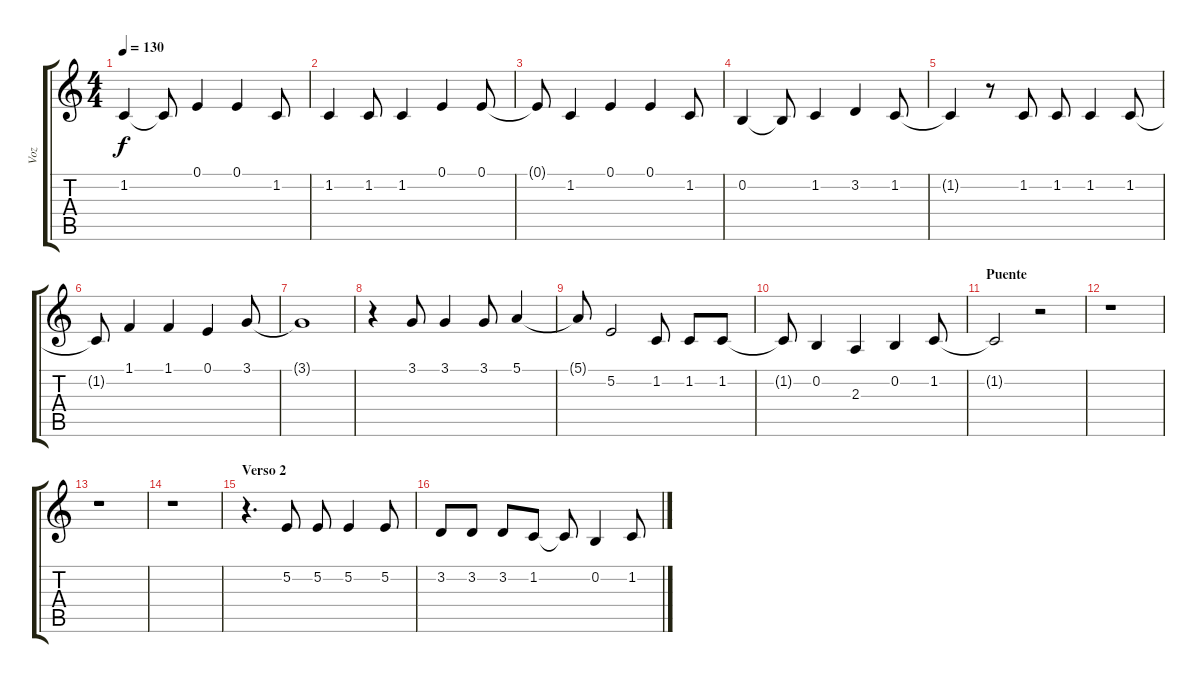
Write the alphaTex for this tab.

\track ("Voz" "Voz") {instrument tenorsax}
\staff {score tabs}
\tuning (E4 B3 G3 D3 A2 E2) {hide}
\ts (4 4)
\tempo 130
\clef g2
\ks c
1.2{t}.4{dy f} 1.2{t}.8 0.1.4 0.1.4 1.2.8 |
1.2.4 1.2.8 1.2.4 0.1.4 0.1.8 |
0.1{t}.8 1.2.4 0.1.4 0.1.4 1.2.8 |
0.2.4 0.2{t}.8 1.2.4 3.2.4 1.2.8 |
1.2{t}.4 r.8 1.2.8 1.2.8 1.2.4 1.2.8 |
1.2{t}.8 1.1.4 1.1.4 0.1.4 3.1.8 |
3.1{t}.1 |
r.4 3.1.8 3.1.4 3.1.8 5.1.4 |
5.1{t}.8 5.2.2 1.2.8 1.2.8 1.2.8 |
1.2{t}.8 0.2.4 2.3.4 0.2.4 1.2.8 |
\section ("" "Puente")
1.2{t}.2 r.2 |
r.1 |
r.1 |
r.1 |
\section ("" "Verso 2")
r.4{d} 5.2.8 5.2.8 5.2.4 5.2.8 |
3.2.8 3.2.8 3.2.8 1.2.8 1.2{t}.8 0.2.4 1.2.8
